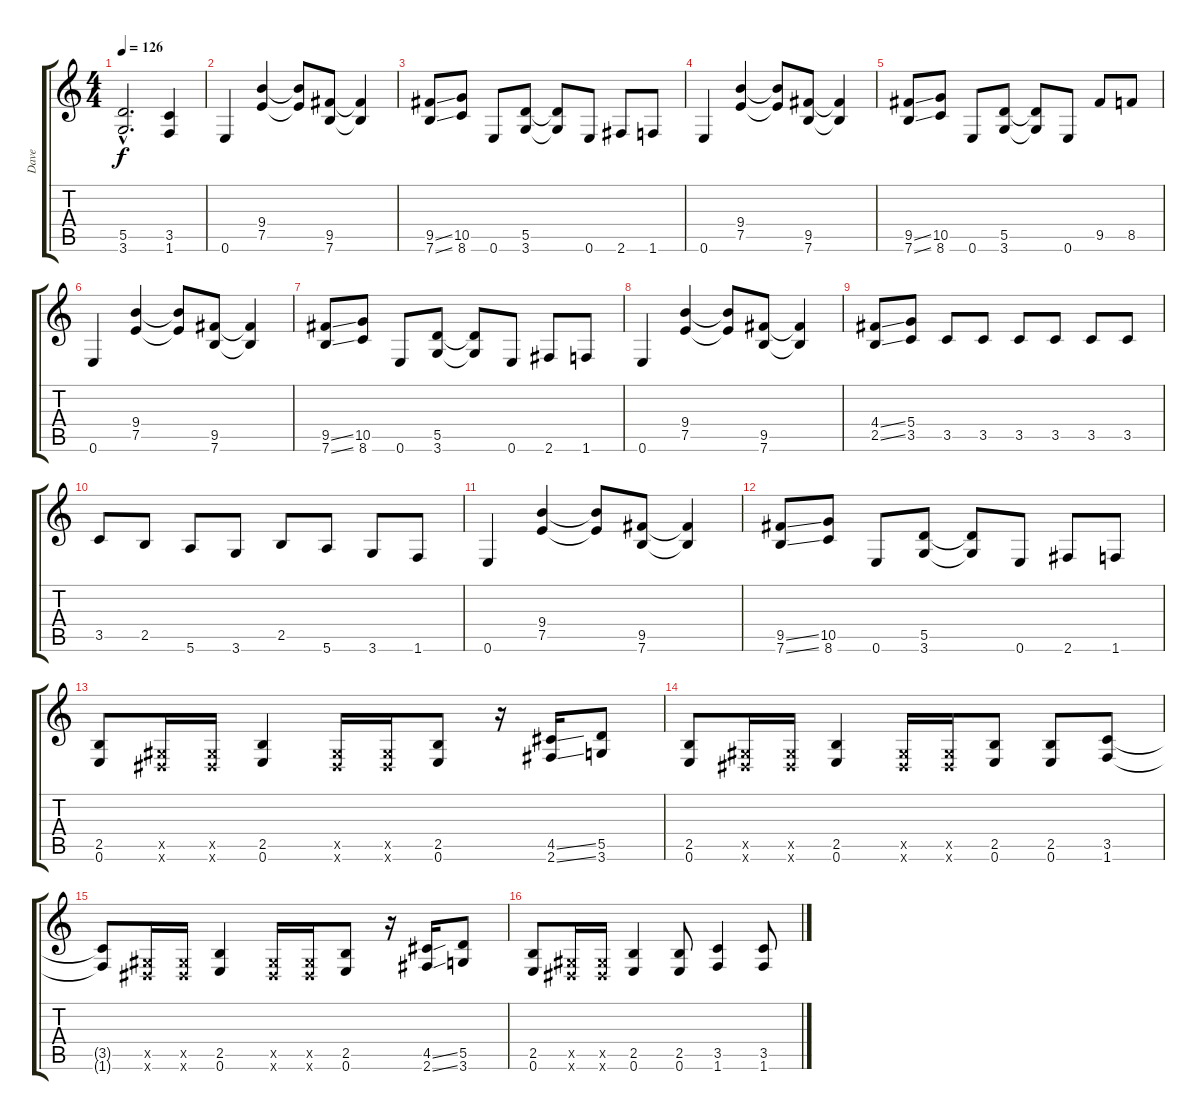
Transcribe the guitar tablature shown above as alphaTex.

\track ("Dave" "Dave") {instrument distortionguitar}
\staff {score tabs}
\tuning (E4 B3 G3 D3 A2 E2) {hide}
\ts (4 4)
\tempo 126
\clef g2
\ks c
(5.5{hac t} 3.6{hac t}).2{d dy f} (3.5 1.6).4 |
0.6.4 (9.4 7.5).4 (9.4{t} 7.5{t}).8 (9.5 7.6).8 (9.5{t} 7.6{t}).4 |
(9.5{ss} 7.6{ss}).8 (10.5 8.6).8 0.6.8 (5.5 3.6).8 (5.5{t} 3.6{t}).8 0.6.8 2.6.8 1.6.8 |
0.6.4 (9.4 7.5).4 (9.4{t} 7.5{t}).8 (9.5 7.6).8 (9.5{t} 7.6{t}).4 |
(9.5{ss} 7.6{ss}).8 (10.5 8.6).8 0.6.8 (5.5 3.6).8 (5.5{t} 3.6{t}).8 0.6.8 9.5.8 8.5.8 |
0.6.4 (9.4 7.5).4 (9.4{t} 7.5{t}).8 (9.5 7.6).8 (9.5{t} 7.6{t}).4 |
(9.5{ss} 7.6{ss}).8 (10.5 8.6).8 0.6.8 (5.5 3.6).8 (5.5{t} 3.6{t}).8 0.6.8 2.6.8 1.6.8 |
0.6.4 (9.4 7.5).4 (9.4{t} 7.5{t}).8 (9.5 7.6).8 (9.5{t} 7.6{t}).4 |
(4.4{ss} 2.5{ss}).8 (5.4 3.5).8 3.5.8 3.5.8 3.5.8 3.5.8 3.5.8 3.5.8 |
3.5.8 2.5.8 5.6.8 3.6.8 2.5.8 5.6.8 3.6.8 1.6.8 |
0.6.4 (9.4 7.5).4 (9.4{t} 7.5{t}).8 (9.5 7.6).8 (9.5{t} 7.6{t}).4 |
(9.5{ss} 7.6{ss}).8 (10.5 8.6).8 0.6.8 (5.5 3.6).8 (5.5{t} 3.6{t}).8 0.6.8 2.6.8 1.6.8 |
(2.5 0.6).8 (-1.5{x} -1.6{x}).16 (-1.5{x} -1.6{x}).16 (2.5 0.6).4 (-1.5{x} -1.6{x}).16 (-1.5{x} -1.6{x}).16 (2.5 0.6).8 r.16 (4.5{ss} 2.6{ss}).16 (5.5 3.6).8 |
(2.5 0.6).8 (-1.5{x} -1.6{x}).16 (-1.5{x} -1.6{x}).16 (2.5 0.6).4 (-1.5{x} -1.6{x}).16 (-1.5{x} -1.6{x}).16 (2.5 0.6).8 (2.5 0.6).8 (3.5 1.6).8 |
(3.5{t} 1.6{t}).8 (-1.5{x} -1.6{x}).16 (-1.5{x} -1.6{x}).16 (2.5 0.6).4 (-1.5{x} -1.6{x}).16 (-1.5{x} -1.6{x}).16 (2.5 0.6).8 r.16 (4.5{ss} 2.6{ss}).16 (5.5 3.6).8 |
(2.5 0.6).8 (-1.5{x} -1.6{x}).16 (-1.5{x} -1.6{x}).16 (2.5 0.6).4 (2.5 0.6).8 (3.5 1.6).4 (3.5 1.6).8
